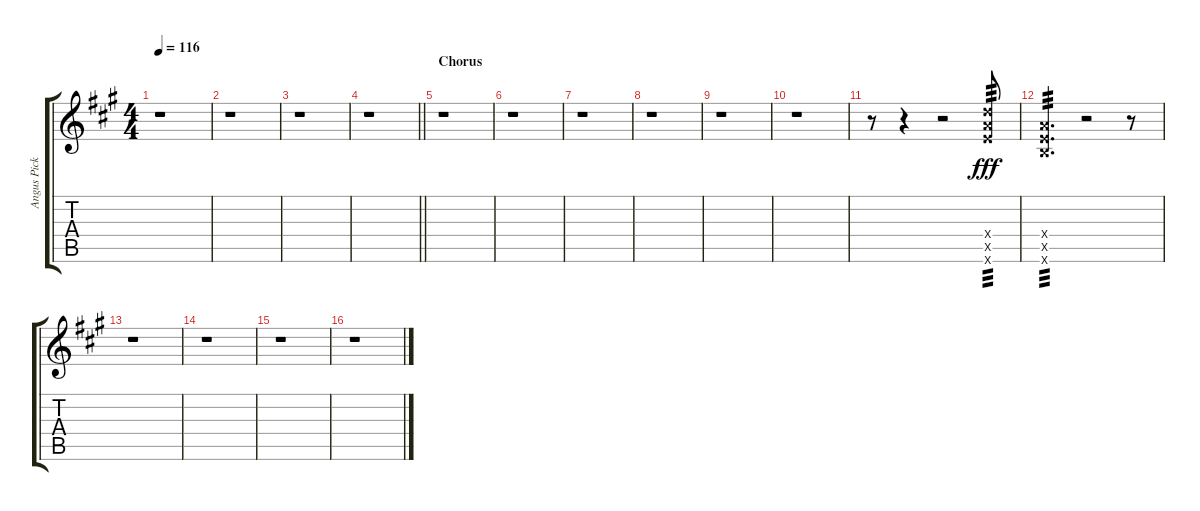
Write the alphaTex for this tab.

\track ("Angus Pick slide" "Angus Pick") {instrument guitarfretnoise}
\staff {score tabs}
\tuning (E4 B3 G3 D3 A2 E2) {hide}
\ts (4 4)
\tempo 116
\clef g2
\ks a
r.1{dy fff} |
r.1 |
r.1 |
\barLineRight lightlight
r.1 |
\section ("" "Chorus")
r.1 |
r.1 |
r.1 |
r.1 |
r.1 |
r.1 |
r.8 r.4 r.2 (24.4{x} 24.5{x} 24.6{x}).8{tp 3} |
(19.4{x} 19.5{x} 19.6{x}).4{d tp 3} r.2 r.8 |
r.1 |
r.1 |
r.1 |
r.1
